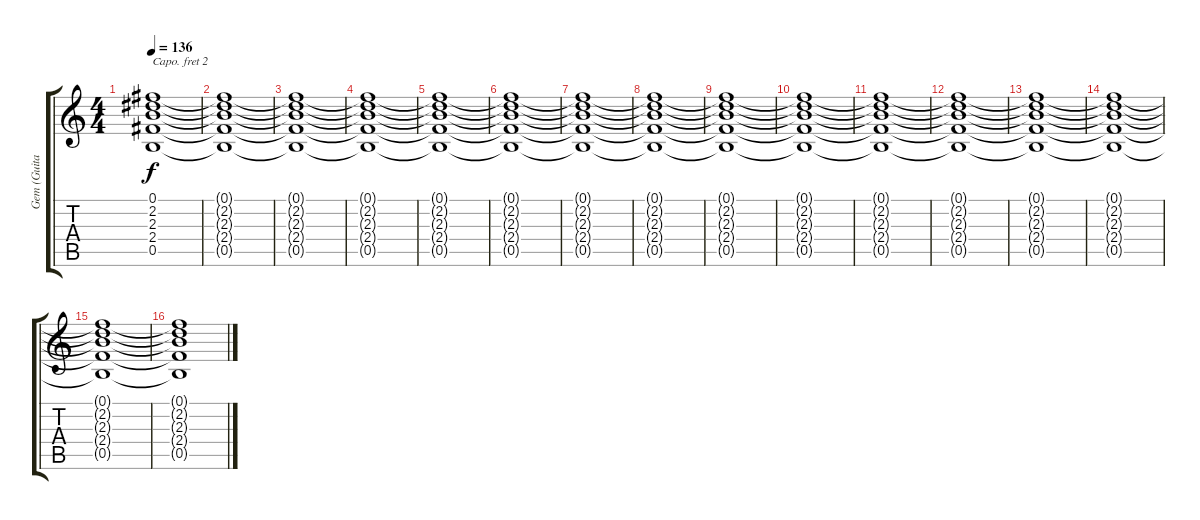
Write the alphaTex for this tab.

\track ("Gem (Guitar 2)" "Gem (Guita") {instrument overdrivenguitar}
\staff {score tabs}
\capo 2
\tuning (E4 B3 G3 D3 A2 E2) {hide}
\ts (4 4)
\tempo 136
\clef g2
\ks c
(0.1{t} 2.2{t} 2.3{t} 2.4{t} 0.5{t}).1{dy f} |
(0.1{t} 2.2{t} 2.3{t} 2.4{t} 0.5{t}).1 |
(0.1{t} 2.2{t} 2.3{t} 2.4{t} 0.5{t}).1 |
(0.1{t} 2.2{t} 2.3{t} 2.4{t} 0.5{t}).1 |
(0.1{t} 2.2{t} 2.3{t} 2.4{t} 0.5{t}).1 |
(0.1{t} 2.2{t} 2.3{t} 2.4{t} 0.5{t}).1 |
(0.1{t} 2.2{t} 2.3{t} 2.4{t} 0.5{t}).1 |
(0.1{t} 2.2{t} 2.3{t} 2.4{t} 0.5{t}).1 |
(0.1{t} 2.2{t} 2.3{t} 2.4{t} 0.5{t}).1 |
(0.1{t} 2.2{t} 2.3{t} 2.4{t} 0.5{t}).1 |
(0.1{t} 2.2{t} 2.3{t} 2.4{t} 0.5{t}).1 |
(0.1{t} 2.2{t} 2.3{t} 2.4{t} 0.5{t}).1 |
(0.1{t} 2.2{t} 2.3{t} 2.4{t} 0.5{t}).1 |
(0.1{t} 2.2{t} 2.3{t} 2.4{t} 0.5{t}).1 |
(0.1{t} 2.2{t} 2.3{t} 2.4{t} 0.5{t}).1 |
(0.1{t} 2.2{t} 2.3{t} 2.4{t} 0.5{t}).1
